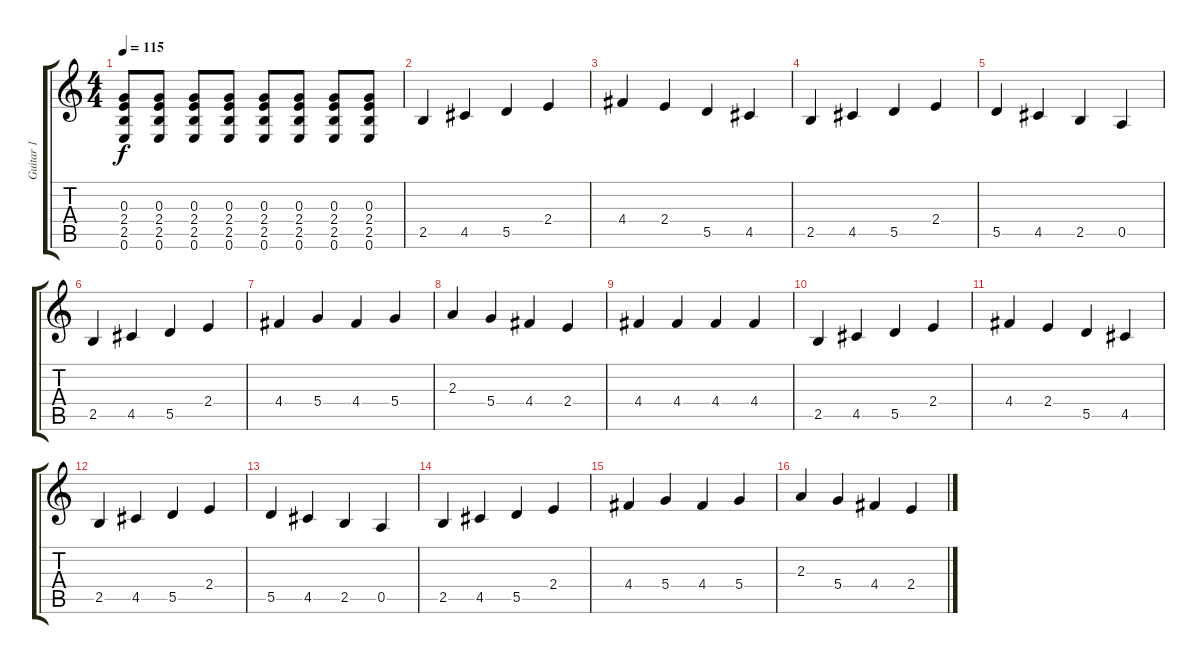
\track ("Guitar 1" "Guitar 1") {instrument distortionguitar}
\staff {score tabs}
\tuning (E4 B3 G3 D3 A2 E2) {hide}
\ts (4 4)
\tempo 115
\clef g2
\ks c
(0.3 2.4 2.5 0.6).8{dy f} (0.3 2.4 2.5 0.6).8 (0.3 2.4 2.5 0.6).8 (0.3 2.4 2.5 0.6).8 (0.3 2.4 2.5 0.6).8 (0.3 2.4 2.5 0.6).8 (0.3 2.4 2.5 0.6).8 (0.3 2.4 2.5 0.6).8 |
2.5.4{volume 12 instrument distortionguitar} 4.5.4 5.5.4 2.4.4 |
4.4.4 2.4.4 5.5.4 4.5.4 |
2.5.4 4.5.4 5.5.4 2.4.4 |
5.5.4 4.5.4 2.5.4 0.5.4 |
2.5.4 4.5.4 5.5.4 2.4.4 |
4.4.4 5.4.4 4.4.4 5.4.4 |
2.3.4 5.4.4 4.4.4 2.4.4 |
4.4.4 4.4.4 4.4.4 4.4.4 |
2.5.4{volume 14 instrument distortionguitar} 4.5.4 5.5.4 2.4.4 |
4.4.4 2.4.4 5.5.4 4.5.4 |
2.5.4 4.5.4 5.5.4 2.4.4 |
5.5.4 4.5.4 2.5.4 0.5.4 |
2.5.4 4.5.4 5.5.4 2.4.4 |
4.4.4 5.4.4 4.4.4 5.4.4 |
2.3.4 5.4.4 4.4.4 2.4.4
